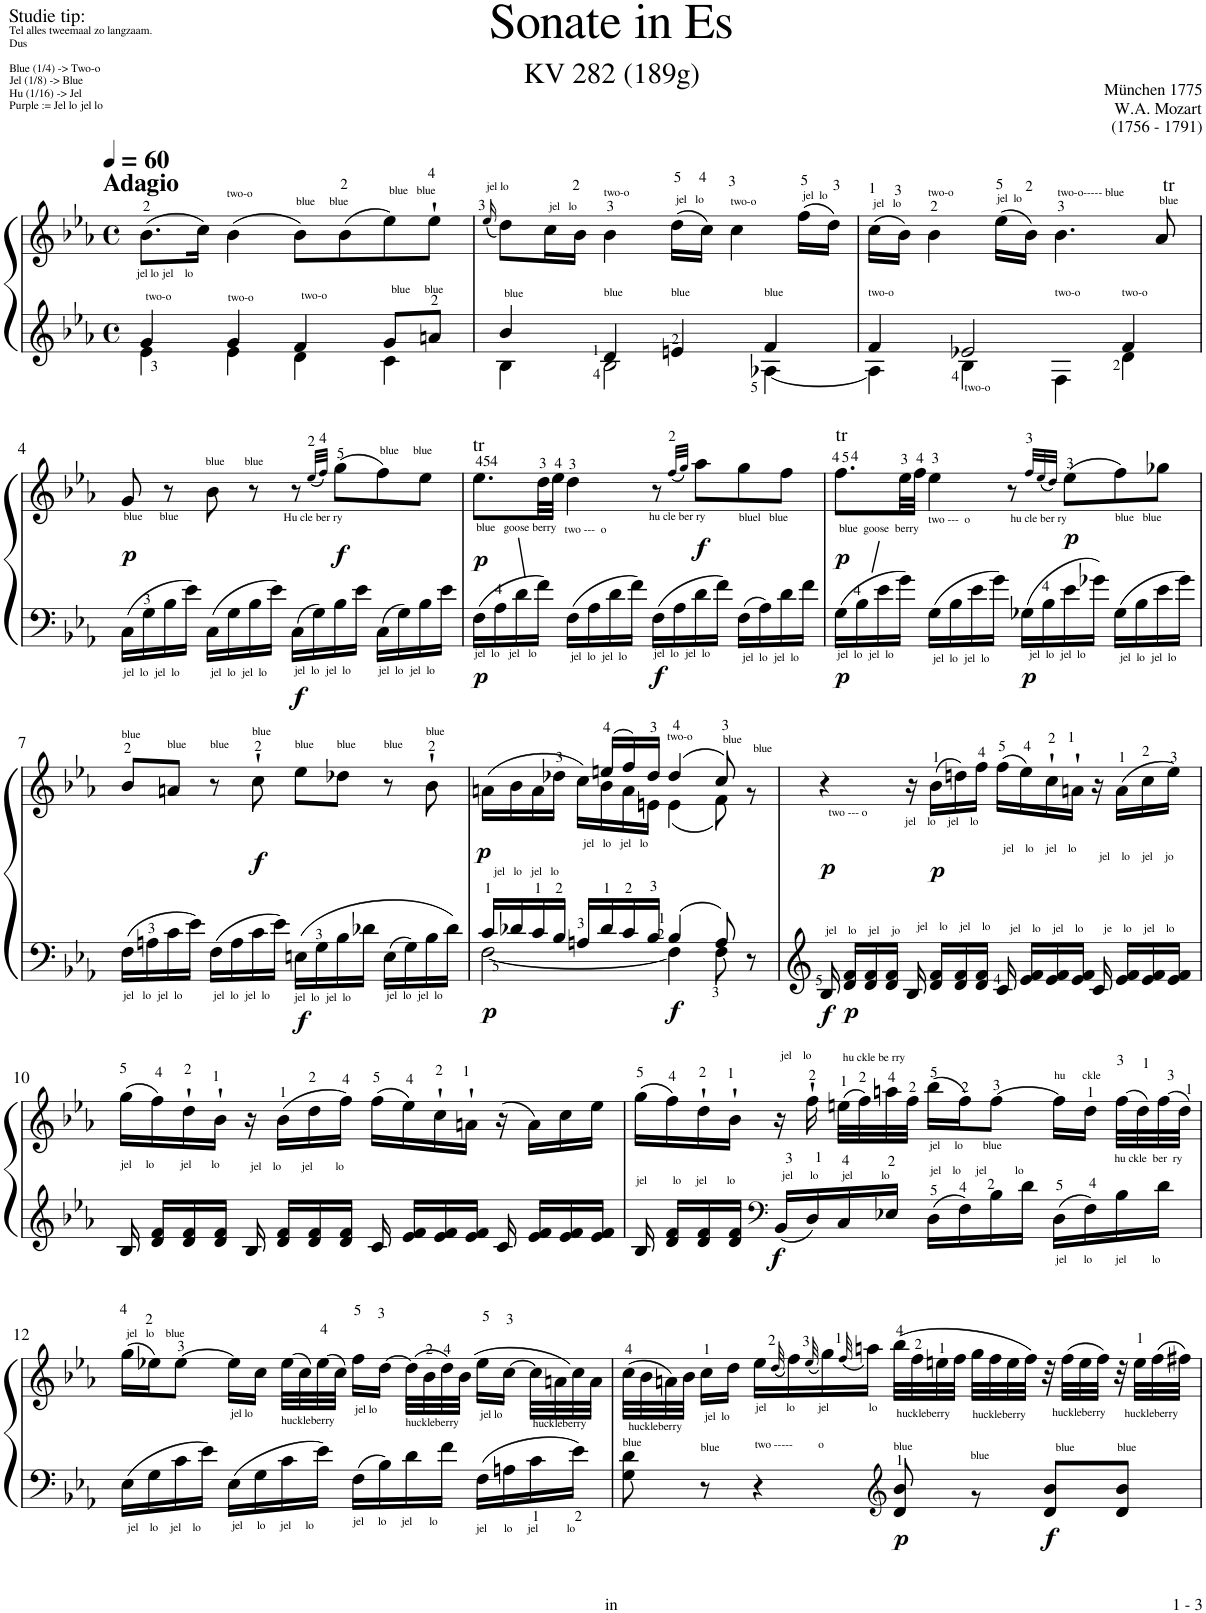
**kern	**kern	**dynam
*part1	*part1	*part1
*staff2	*staff1	*staff1/2
*I"Piano	*	*
*I'Pno.	*	*
*stria5	*stria5	*
*clefG2	*clefG2	*
*k[b-e-a-]	*k[b-e-a-]	*
*M4/4	*M4/4	*
*met(c)	*met(c)	*
*MM60	*MM60	*
=1	=1	=1
*^	*	*
!	!	!LO:TX:a:B:t=Adagio	!
!	!	!LO:TX:b:t=jel lo jel    lo	!
!	!	!LO:TX:a:t=Studie tip&colon;	!
!	!	!LO:TX:a:t=Tel alles tweemaal zo langzaam.	!
!	!	!LO:TX:a:t=Dus	!
!	!	!LO:TX:a:t=Blue (1/4) -> Two-o	!
!	!	!LO:TX:a:t=Jel (1/8) -> Blue	!
!	!	!LO:TX:a:t=Hu (1/16) -> Jel	!
!	!	!LO:TX:a:t=Purple &colon;= Jel lo jel lo	!
!LO:TX:a:t=two-o	!	!	!
4g/	4e-\	(>8.b-\L	.
.	.	16cc\Jk)	.
!	!	!LO:TX:a:t=two-o	!
!LO:TX:a:t=two-o	!	!	!
4g/	4e-\	(>4b-\	.
!	!	!LO:TX:a:t=blue     blue	!
!LO:TX:a:t=two-o	!	!	!
4f/	4d\	8b-\L)	.
.	.	(>8b-\	.
!	!	!LO:TX:a:t=blue   blue	!
!LO:TX:a:t=blue     blue	!	!	!
8g/L	4c\	8ee-\)	.
8an/J	.	8ee-`\J	.
=2	=2	=2	=2
.	.	(<16qee-/	.
!	!	!LO:TX:a:t=jel lo	!
!LO:TX:a:t=blue	!	!	!
4b-/	4B-\	8dd\L)	.
!	!	!LO:TX:a:t=jel   lo	!
.	.	16cc\L	.
.	.	16b-\JJ	.
!	!	!LO:TX:a:t=two-o	!
!LO:TX:a:t=blue	!	!	!
4d/	2B-\	4b-\	.
!	!	!LO:TX:a:t=jel   lo	!
!LO:TX:a:t=blue	!	!	!
4en/	.	(>16dd\LL	.
.	.	16cc\JJ)	.
!	!	!LO:TX:a:t=two-o	!
.	.	4cc\	.
!LO:TX:a:t=blue	!	!	!
4f/	[4A-X\	.	.
!	!	!LO:TX:a:t=jel  lo	!
.	.	(>16ff\LL	.
.	.	16dd\JJ)	.
=3	=3	=3	=3
!	!	!LO:TX:a:t=jel   lo	!
!LO:TX:a:t=two-o	!	!	!
4f/	4A-\]	(>16cc\LL	.
.	.	16b-\JJ)	.
!	!	!LO:TX:a:t=two-o	!
.	.	4b-\	.
!LO:TX:b:t=two-o	!	!	!
2e-X/	4B-\	.	.
!	!	!LO:TX:a:t=jel  lo	!
.	.	(>16ee-\LL	.
.	.	16b-\JJ)	.
!	!	!LO:TX:a:t=two-o----- blue	!
!	!LO:TX:a:t=two-o	!	!
.	4F\	4.b-\	.
!LO:TX:a:t=two-o	!	!	!
4f/	4d\	.	.
!	!	!LO:TX:a:t=blue	!
!	!	!LO:TX:a:t=tr	!
.	.	8a-/	.
*v	*v	*	*
!!LO:LB:g=z
=4	=4	=4
!	!LO:TX:b:t=blue      blue	!
!LO:TX:b:t=jel  lo  jel  lo	!	!
!	!	!LO:DY:b
16C\LL	8g/	p
16G\	.	.
16B-\	8r	.
16e-\JJ	.	.
!	!LO:TX:a:t=blue       blue	!
!LO:TX:b:t=jel  lo  jel  lo	!	!
16C\LL	8b-\	.
16G\	.	.
16B-\	8r	.
16e-\JJ	.	.
!	!LO:TX:b:t=Hu cle ber ry	!
!LO:TX:b:t=jel  lo  jel  lo	!	!
!	!	!LO:DY:b=2
16C\LL	8r	f
16G\	.	.
.	(<32qee-/LLL	.
.	32qff/JJJ)	.
!	!	!LO:DY:b
16B-\	(>8gg\L	f
16e-\JJ	.	.
!	!LO:TX:a:t=blue     blue	!
!LO:TX:b:t=jel  lo  jel  lo	!	!
16C\LL	8ff\)	.
16G\	.	.
16B-\	8ee-\J	.
16e-\JJ	.	.
=5	=5	=5
!	!LO:TX:b:t=blue   goose berry	!
!	!LO:TX:a:t=tr	!
!LO:TX:b:t=jel  lo   jel   lo	!	!
!	!	!LO:DY:b=2
!	!	!LO:DY:n=1:b
16F\LL	8.ee-\L	p p
16A-\	.	.
16d\	.	.
16f\JJ	32dd\LL	.
.	32ee-\JJJ	.
!	!LO:TX:b:t=two ---  o	!
!LO:TX:b:t=jel  lo  jel  lo	!	!
16F\LL	4dd\	.
16A-\	.	.
16d\	.	.
16f\JJ	.	.
!	!LO:TX:b:t=hu cle ber ry	!
!LO:TX:b:t=jel  lo  jel  lo	!	!
!	!	!LO:DY:n=2:b=2
16F\LL	8r	f
16A-\	.	.
.	(<32qff/LLL	.
.	32qgg/JJJ)	.
!	!	!LO:DY:n=3:b
16d\	8aa-\L	f
16f\JJ	.	.
!	!LO:TX:b:t=bluel   blue	!
!LO:TX:b:t=jel  lo  jel  lo	!	!
16F\LL	8gg\	.
16A-\	.	.
16d\	8ff\J	.
16f\JJ	.	.
=6	=6	=6
!	!LO:TX:b:t=blue  goose  berry	!
!	!LO:TX:a:t=tr	!
!LO:TX:b:t=jel  lo  jel  lo	!	!
!	!	!LO:DY:b=2
!	!	!LO:DY:n=1:b
16G\LL	8.ff\L	p p
16B-\	.	.
16e-\	.	.
16g\JJ	32ee-\LL	.
.	32ff\JJJ	.
!	!LO:TX:b:t=two ---  o	!
!LO:TX:b:t=jel  lo  jel  lo	!	!
16G\LL	4ee-\	.
16B-\	.	.
16e-\	.	.
16g\JJ	.	.
!	!LO:TX:b:t=hu cle ber ry	!
!LO:TX:b:t=jel  lo  jel  lo	!	!
!	!	!LO:DY:n=2:b=2
16G-X\LL	8r	p
16B-\	.	.
.	32qff/LLL	.
.	(<32qee-/	.
.	32qdd/JJJ)	.
!	!	!LO:DY:n=3:b
16e-\	(>8ee-\L	p
16g-X\JJ	.	.
!	!LO:TX:b:t=blue   blue	!
!LO:TX:b:t=jel  lo  jel  lo	!	!
16G-\LL	8ff\)	.
16B-\	.	.
16e-\	8gg-X\J	.
16g-\JJ	.	.
!!LO:LB:g=z
=7	=7	=7
!	!LO:TX:a:t=blue	!
!LO:TX:b:t=jel   lo  jel  lo	!	!
16F\LL	8b-/L	.
16An\	.	.
!	!LO:TX:a:t=blue	!
16c\	8an/J	.
16e-\JJ	.	.
!	!LO:TX:a:t=blue	!
!LO:TX:b:t=jel  lo  jel  lo	!	!
16F\LL	8r	.
16A\	.	.
!	!LO:TX:a:t=blue	!
!	!	!LO:DY:b
16c\	8cc`\	f
16e-\JJ	.	.
!	!LO:TX:a:t=blue	!
!LO:TX:b:t=jel  lo  jel  lo	!	!
!	!	!LO:DY:b=2
16En\LL	8ee-\L	f
16G\	.	.
!	!LO:TX:a:t=blue	!
16B-\	8dd-X\J	.
16d-X\JJ	.	.
!	!LO:TX:a:t=blue	!
!LO:TX:b:t=jel  lo  jel  lo	!	!
16E\LL	8r	.
16G\	.	.
!	!LO:TX:a:t=blue	!
16B-\	8b-`\	.
16d-\JJ	.	.
=8	=8	=8
*^	*^	*
!	!	!LO:TX:b:t=jel   lo   jel   lo	!	!
!	!	!	!	!LO:DY:b=2
!	!	!	!	!LO:DY:n=1:b
[2F\	16c/LL	(>16an\LL	4ryy	p p
.	16d-X/	16b-\	.	.
.	16c/	16a\	.	.
.	16B-/JJ	16dd-X\JJ	.	.
!	!	!LO:TX:b:t=jel   lo   jel   lo	!	!
.	16An/LL	16cc\LL)	16ryy	.
.	16d-/	16b-\	(>16een/LL	.
.	16c/	16a\	16ff/)	.
.	16B-/JJ	16en\JJ	16dd-/JJ	.
!	!	!LO:TX:a:t=two-o	!	!
!	!	!	!	!LO:DY:n=2:b=2
4F\]	4B-/	(<4e\	(>4dd-/	f
!	!	!LO:TX:a:t=blue	!	!
8F\	8A/	8f\)	8cc/)	.
!	!	!LO:TX:a:t=blue	!	!
8r	8ryy	8ryy	8r	.
=9	=9	=9	=9	=9
!	!	!LO:TX:b:t=two --- o	!	!
!LO:TX:a:t=jel    lo    jel    jo	!	!	!	!
!	!	!	!	!LO:DY:b=2
!	!	!	!	!LO:DY:n=1:b
*	*	*v	*v	*
16ryy	16B-/	4r	f p
!	!	!	!LO:DY:n=2:b=2
16d/ 16f/LL	8.ryy	.	p
16d/ 16f/	.	.	.
16d/ 16f/JJ	.	.	.
!	!	!LO:TX:b:t=jel    lo    jel    lo	!
!LO:TX:a:t=jel    lo    jel    lo	!	!	!
16ryy	16B-/	16r	.
!	!	!	!LO:DY:n=3:b
16d/ 16f/LL	8.ryy	(>16b-\LL	p
16d/ 16f/	.	16ddn\)	.
16d/ 16f/JJ	.	16ff\JJ	.
!LO:TX:a:t=jel    lo    jel    lo	!	!	!
!LO:TX:a:t=jel    lo    jel    lo	!	!	!
16ryy	16c/	(>16ff\LL	.
16e-/ 16f/LL	8.ryy	16ee-\)	.
16e-/ 16f/	.	16cc`\	.
16e-/ 16f/JJ	.	16an`\JJ	.
!LO:TX:a:t=jel    lo    jel    jo	!	!	!
!LO:TX:a:t=je    lo    jel    lo	!	!	!
16ryy	16c/	16r	.
16e-/ 16f/LL	8.ryy	(>16a\LL	.
16e-/ 16f/	.	16cc\	.
16e-/ 16f/JJ	.	16ee-\JJ)	.
!!LO:LB:g=z
=10	=10	=10	=10
!	!	!LO:TX:b:t=jel     lo         jel       lo	!
16ryy	16B-/	(>16gg\LL	.
16d/ 16f/LL	8.ryy	16ff\)	.
16d/ 16f/	.	16dd`\	.
16d/ 16f/JJ	.	16b-`\JJ	.
!	!	!LO:TX:b:t=jel    lo       jel        lo	!
16ryy	16B-/	16r	.
16d/ 16f/LL	8.ryy	(>16b-\LL	.
16d/ 16f/	.	16dd\	.
16d/ 16f/JJ	.	16ff\JJ)	.
16ryy	16c/	(>16ff\LL	.
16e-/ 16f/LL	8.ryy	16ee-\)	.
16e-/ 16f/	.	16cc`\	.
16e-/ 16f/JJ	.	16an`\JJ	.
16ryy	16c/	(>16r	.
16e-/ 16f/LL	8.ryy	16a\LL)	.
16e-/ 16f/	.	16cc\	.
16e-/ 16f/JJ	.	16ee-\JJ	.
=11	=11	=11	=11
!LO:TX:a:t=jel         lo     jel       lo	!	!	!
16ryy	16B-/	(>16gg\LL	.
16d/ 16f/LL	2...ryy	16ff\)	.
16d/ 16f/	.	16dd`\	.
16d/ 16f/JJ	.	16b-`\JJ	.
*clefF4	*	*	*
!	!	!LO:TX:a:t=jel    lo	!
!LO:TX:a:t=jel      lo        jel          lo	!	!	!
!	!	!	!LO:DY:b=2
16BB-/LL	.	16r	f
16D/	.	16ff`\	.
!	!	!LO:TX:a:t=hu ckle be rry	!
16C/	.	(>32een\LLL	.
.	.	32ff\)	.
16E-X/JJ	.	32aan\	.
.	.	32ff\JJJ	.
!LO:TX:a:t=jel    lo     jel          lo	!	!	!
16D\LL	.	(>16bb-\LL	.
16F\	.	16ff\J)	.
!	!	!LO:TX:b:t=jel     lo       blue	!
16B-\	.	[8ff\J	.
16d\JJ	.	.	.
!	!	!LO:TX:a:t=hu      ckle	!
!LO:TX:b:t=jel      lo        jel         lo	!	!	!
16D\LL	.	16ff\LL]	.
16F\	.	16dd\JJ	.
!	!	!LO:TX:b:t=hu ckle  ber  ry	!
16B-\	.	(>32ff\LLL	.
.	.	32dd\)	.
16d\JJ	.	(>32ff\	.
.	.	32dd\JJJ)	.
*v	*v	*	*
!!LO:LB:g=z
=12	=12	=12
!	!LO:TX:a:t=jel   lo    blue	!
!LO:TX:b:t=jel    lo    jel    lo	!	!
16E-\LL	(>16gg\LL	.
16G\	16ee-X\J)	.
16c\	[8ee-\J	.
16e-\JJ	.	.
!	!LO:TX:b:t=jel lo	!
!LO:TX:b:t=jel     lo     jel     lo	!	!
16E-\LL	16ee-\LL]	.
16G\	16cc\JJ	.
!	!LO:TX:b:t=huckleberry	!
16c\	(>32ee-\LLL	.
.	32cc\)	.
16e-\JJ	(>32ee-\	.
.	32cc\JJJ)	.
!	!LO:TX:b:t=jel lo	!
!LO:TX:b:t=jel     lo     jel      lo	!	!
16F\LL	16ff\LL	.
16B-\	[16dd\JJ	.
!	!LO:TX:b:t=huckleberry	!
16d\	(>32dd\LLL]	.
.	32b-\	.
16f\JJ	32dd\)	.
.	32b-\JJJ	.
!	!LO:TX:b:t=jel lo	!
!LO:TX:b:t=jel      lo     jel          lo	!	!
16F\LL	(>16ee-\LL	.
16An\	[16cc\JJ	.
!	!LO:TX:b:t=huckleberry	!
16c\	32cc\LLL]	.
.	32an\	.
16e-\JJ	32cc\)	.
.	32a\JJJ	.
=13	=13	=13
*^	*	*
!	!	!LO:TX:b:t=huckleberry	!
!LO:TX:a:t=blue	!	!	!
8G\ 8d\	2ryy	(>32cc\LLL	.
.	.	32b-\	.
.	.	32an\)	.
.	.	32b-\JJJ	.
!	!	!LO:TX:b:t=jel  lo	!
!LO:TX:a:t=blue	!	!	!
8r	.	16cc\LL	.
.	.	16dd\JJ	.
!	!	!LO:TX:b:t=jel       lo        jel              lo	!
!LO:TX:a:t=two -----         o	!	!	!
4r	.	16ee-\LL	.
.	.	(<32qdd/	.
.	.	16ff\)	.
.	.	(<32qee-/	.
.	.	16gg\)	.
.	.	(<32qff/	.
.	.	16aan\JJ)	.
*clefG2	*	*	*
!	!	!LO:TX:b:t=huckleberry	!
!LO:TX:a:t=blue	!	!	!
!	!	!	!LO:DY:b=2
8ryy	8d/ 8b-/	(>32bb-\LLL	p
.	.	32ff\	.
.	.	32een\	.
.	.	32ff\JJJ	.
!	!	!LO:TX:b:t=huckleberry	!
!LO:TX:a:t=blue	!	!	!
8ryy	8r	32gg\LLL	.
.	.	32ff\	.
.	.	32ee\	.
.	.	32ff\JJJ)	.
!	!	!LO:TX:b:t=huckleberry	!
!LO:TX:a:t=blue               blue	!	!	!
!	!	!	!LO:DY:b=2
8ryy	8d/ 8b-/L	32r	f
.	.	(>32ff\LLL	.
.	.	32ee\	.
.	.	32ff\JJJ)	.
!	!	!LO:TX:b:t=huckleberry	!
8ryy	8d/ 8b-/J	32r	.
.	.	32ee\LLL	.
.	.	(>32ff\	.
.	.	32ff#X\JJJ)	.
*v	*v	*	*
=	=	=
*-	*-	*-
